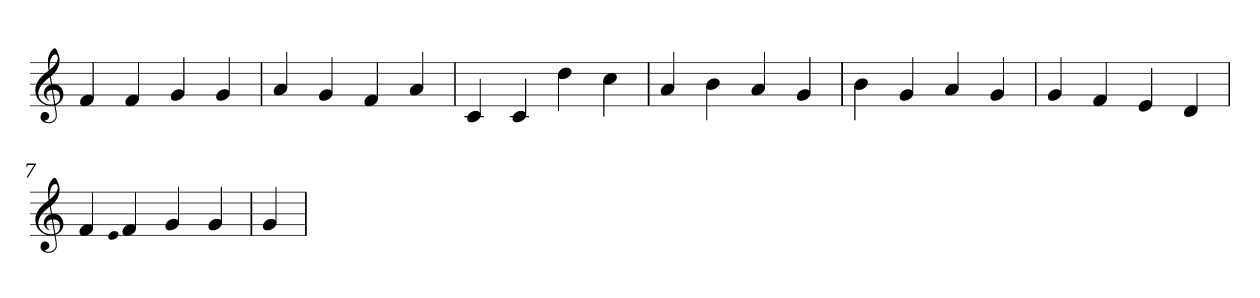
**kern
*part1
*staff1
*clefG2
=1
4f
4f
4g
4g
=2
4a
4g
4f
4a
=3
4c
4c
4dd
4cc
=4
4a
4b
4a
4g
=5
4b
4g
4a
4g
=6
4g
4f
4e
4d
=7
4f
qqe
4f
4g
4g
=8
4g
=
*-
